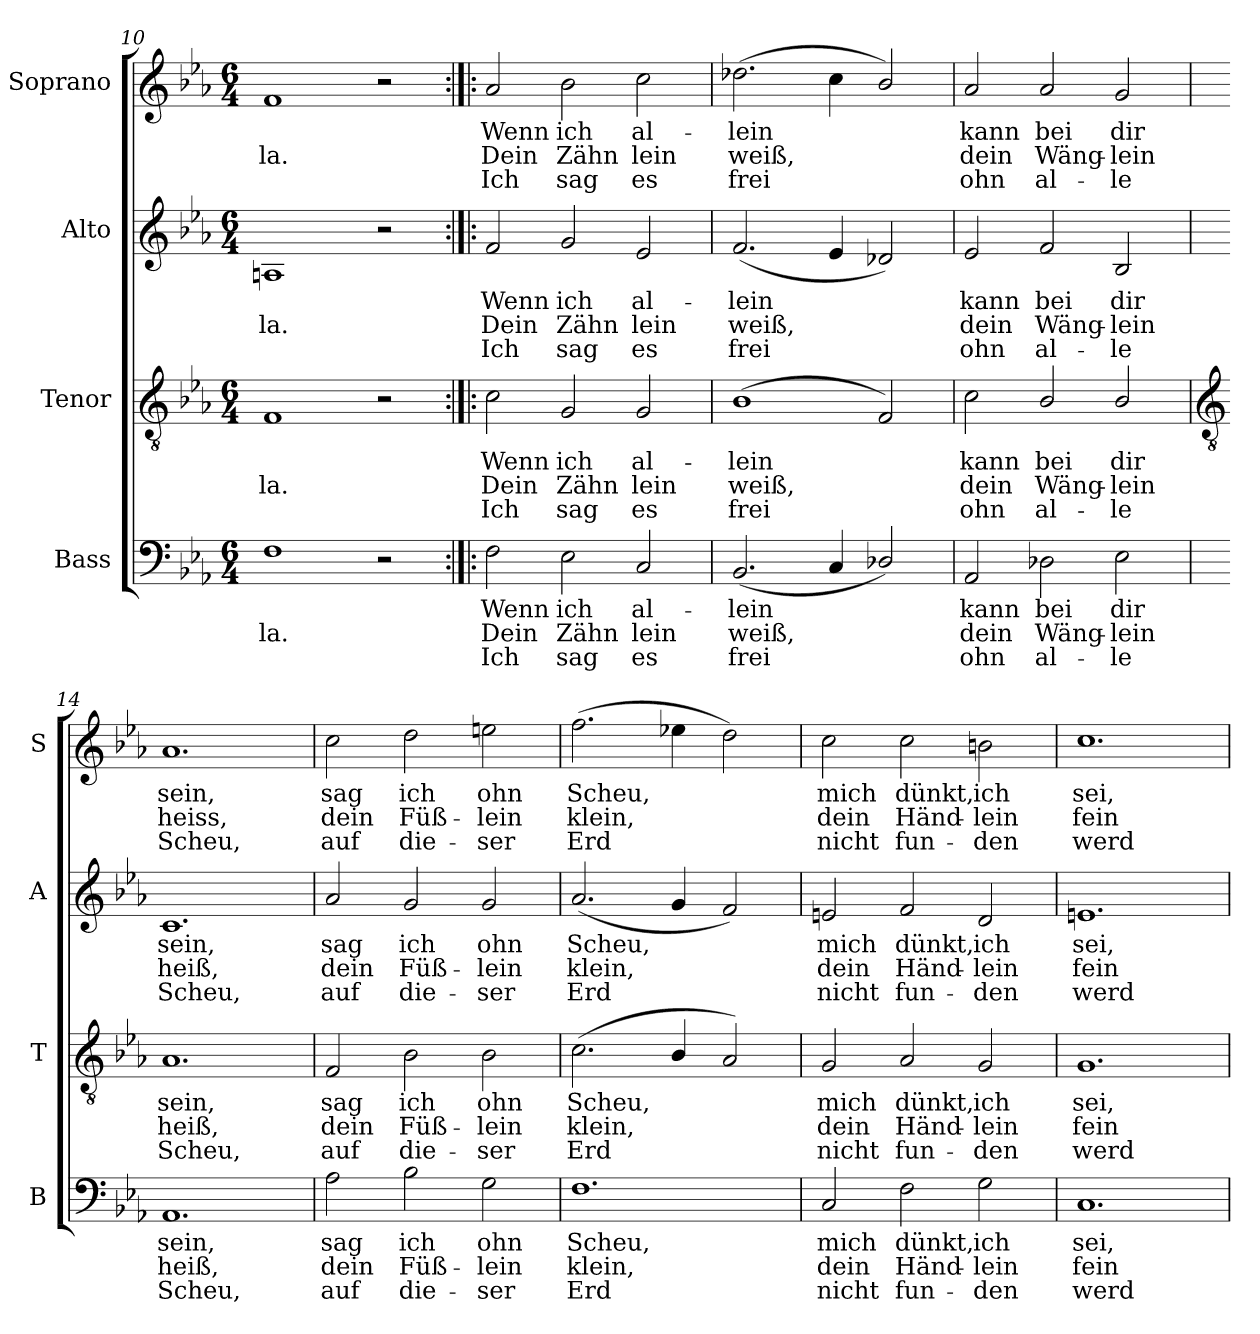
**kern	**text	**text	**text	**kern	**text	**text	**text	**kern	**text	**text	**text	**kern	**text	**text	**text
*part4	*part4	*part4	*part4	*part3	*part3	*part3	*part3	*part2	*part2	*part2	*part2	*part1	*part1	*part1	*part1
*staff4	*staff4	*staff4	*staff4	*staff3	*staff3	*staff3	*staff3	*staff2	*staff2	*staff2	*staff2	*staff1	*staff1	*staff1	*staff1
*I"Bass	*	*	*	*I"Tenor	*	*	*	*I"Alto	*	*	*	*I"Soprano	*	*	*
*I'B	*	*	*	*I'T	*	*	*	*I'A	*	*	*	*I'S	*	*	*
*clefF4	*	*	*	*clefGv2	*	*	*	*clefG2	*	*	*	*clefG2	*	*	*
*k[b-e-a-]	*	*	*	*k[b-e-a-]	*	*	*	*k[b-e-a-]	*	*	*	*k[b-e-a-]	*	*	*
*E-:	*	*	*	*E-:	*	*	*	*E-:	*	*	*	*E-:	*	*	*
*M6/4	*	*	*	*M6/4	*	*	*	*M6/4	*	*	*	*M6/4	*	*	*
=10	=10	=10	=10	=10	=10	=10	=10	=10	=10	=10	=10	=10	=10	=10	=10
!	!	!LO:LY:b	!	!	!	!LO:LY:b	!	!	!	!LO:LY:b	!	!	!	!LO:LY:b	!
1F	.	la.	.	1F	.	la.	.	1An	.	la.	.	1f	.	la.	.
2r	.	.	.	2r	.	.	.	2r	.	.	.	2r	.	.	.
=11:|!|:	=11:|!|:	=11:|!|:	=11:|!|:	=11:|!|:	=11:|!|:	=11:|!|:	=11:|!|:	=11:|!|:	=11:|!|:	=11:|!|:	=11:|!|:	=11:|!|:	=11:|!|:	=11:|!|:	=11:|!|:
!	!LO:LY:b	!LO:LY:b	!LO:LY:b	!	!LO:LY:b	!LO:LY:b	!LO:LY:b	!	!LO:LY:b	!LO:LY:b	!LO:LY:b	!	!LO:LY:b	!LO:LY:b	!LO:LY:b
2F	Wenn	Dein	Ich	2c	Wenn	Dein	Ich	2f	Wenn	Dein	Ich	2a-	Wenn	Dein	Ich
!	!LO:LY:b	!LO:LY:b	!LO:LY:b	!	!LO:LY:b	!LO:LY:b	!LO:LY:b	!	!LO:LY:b	!LO:LY:b	!LO:LY:b	!	!LO:LY:b	!LO:LY:b	!LO:LY:b
2E-	ich	Zähn	sag	2G	ich	Zähn	sag	2g	ich	Zähn	sag	2b-	ich	Zähn	sag
!	!LO:LY:b	!LO:LY:b	!LO:LY:b	!	!LO:LY:b	!LO:LY:b	!LO:LY:b	!	!LO:LY:b	!LO:LY:b	!LO:LY:b	!	!LO:LY:b	!LO:LY:b	!LO:LY:b
2C	al-	-lein	es	2G	al-	-lein	es	2e-	al-	-lein	es	2cc	al-	-lein	es
=12	=12	=12	=12	=12	=12	=12	=12	=12	=12	=12	=12	=12	=12	=12	=12
!	!LO:LY:b	!LO:LY:b	!LO:LY:b	!	!LO:LY:b	!LO:LY:b	!LO:LY:b	!	!LO:LY:b	!LO:LY:b	!LO:LY:b	!	!LO:LY:b	!LO:LY:b	!LO:LY:b
(<2.BB-	lein	weiß,	frei	(<1B-	lein	weiß,	frei	(<2.f	lein	weiß,	frei	(>2.dd-X	lein	weiß,	frei
4C	.	.	.	.	.	.	.	4e-	.	.	.	4cc	.	.	.
2D-X/)	.	.	.	2F)	.	.	.	2d-X)	.	.	.	2b-/)	.	.	.
=13	=13	=13	=13	=13	=13	=13	=13	=13	=13	=13	=13	=13	=13	=13	=13
!	!LO:LY:b	!LO:LY:b	!LO:LY:b	!	!LO:LY:b	!LO:LY:b	!LO:LY:b	!	!LO:LY:b	!LO:LY:b	!LO:LY:b	!	!LO:LY:b	!LO:LY:b	!LO:LY:b
2AA-	kann	dein	ohn	2c	kann	dein	ohn	2e-	kann	dein	ohn	2a-	kann	dein	ohn
!	!LO:LY:b	!LO:LY:b	!LO:LY:b	!	!LO:LY:b	!LO:LY:b	!LO:LY:b	!	!LO:LY:b	!LO:LY:b	!LO:LY:b	!	!LO:LY:b	!LO:LY:b	!LO:LY:b
2D-X	bei	Wäng-	-al-	2B-/	bei	Wäng-	-al-	2f	bei	Wäng-	-al-	2a-	bei	Wäng-	-al-
!	!LO:LY:b	!LO:LY:b	!LO:LY:b	!	!LO:LY:b	!LO:LY:b	!LO:LY:b	!	!LO:LY:b	!LO:LY:b	!LO:LY:b	!	!LO:LY:b	!LO:LY:b	!LO:LY:b
2E-	-dir	lein	le	2B-/	-dir	lein	le	2B-	-dir	lein	le	2g	-dir	lein	le
!!LO:LB:g=z
=14	=14	=14	=14	=14	=14	=14	=14	=14	=14	=14	=14	=14	=14	=14	=14
*	*	*	*	*clefGv2	*	*	*	*	*	*	*	*	*	*	*
!	!LO:LY:b	!LO:LY:b	!LO:LY:b	!	!LO:LY:b	!LO:LY:b	!LO:LY:b	!	!LO:LY:b	!LO:LY:b	!LO:LY:b	!	!LO:LY:b	!LO:LY:b	!LO:LY:b
1.AA-	sein,	heiß,	Scheu,	1.A-	sein,	heiß,	Scheu,	1.c	sein,	heiß,	Scheu,	1.a-	sein,	heiss,	Scheu,
=15	=15	=15	=15	=15	=15	=15	=15	=15	=15	=15	=15	=15	=15	=15	=15
!	!LO:LY:b	!LO:LY:b	!LO:LY:b	!	!LO:LY:b	!LO:LY:b	!LO:LY:b	!	!LO:LY:b	!LO:LY:b	!LO:LY:b	!	!LO:LY:b	!LO:LY:b	!LO:LY:b
2A-	sag	dein	auf	2F	sag	dein	auf	2a-	sag	dein	auf	2cc	sag	dein	auf
!	!LO:LY:b	!LO:LY:b	!LO:LY:b	!	!LO:LY:b	!LO:LY:b	!LO:LY:b	!	!LO:LY:b	!LO:LY:b	!LO:LY:b	!	!LO:LY:b	!LO:LY:b	!LO:LY:b
2B-	ich	Füß-	-die-	2B-	ich	Füß-	-die-	2g	ich	Füß-	-die-	2dd	ich	Füß-	-die-
!	!LO:LY:b	!LO:LY:b	!LO:LY:b	!	!LO:LY:b	!LO:LY:b	!LO:LY:b	!	!LO:LY:b	!LO:LY:b	!LO:LY:b	!	!LO:LY:b	!LO:LY:b	!LO:LY:b
2G	-ohn	lein	ser	2B-	-ohn	lein	ser	2g	-ohn	lein	ser	2een	-ohn	lein	ser
=16	=16	=16	=16	=16	=16	=16	=16	=16	=16	=16	=16	=16	=16	=16	=16
!	!LO:LY:b	!LO:LY:b	!LO:LY:b	!	!LO:LY:b	!LO:LY:b	!LO:LY:b	!	!LO:LY:b	!LO:LY:b	!LO:LY:b	!	!LO:LY:b	!LO:LY:b	!LO:LY:b
1.F	Scheu,	klein,	Erd	(<2.c	Scheu,	klein,	Erd	(<2.a-	Scheu,	klein,	Erd	(>2.ff	Scheu,	klein,	Erd
.	.	.	.	4B-/	.	.	.	4g	.	.	.	4ee-X	.	.	.
.	.	.	.	2A-)	.	.	.	2f)	.	.	.	2dd)	.	.	.
=17	=17	=17	=17	=17	=17	=17	=17	=17	=17	=17	=17	=17	=17	=17	=17
!	!LO:LY:b	!LO:LY:b	!LO:LY:b	!	!LO:LY:b	!LO:LY:b	!LO:LY:b	!	!LO:LY:b	!LO:LY:b	!LO:LY:b	!	!LO:LY:b	!LO:LY:b	!LO:LY:b
2C	mich	dein	nicht	2G	mich	dein	nicht	2en	mich	dein	nicht	2cc	mich	dein	nicht
!	!LO:LY:b	!LO:LY:b	!LO:LY:b	!	!LO:LY:b	!LO:LY:b	!LO:LY:b	!	!LO:LY:b	!LO:LY:b	!LO:LY:b	!	!LO:LY:b	!LO:LY:b	!LO:LY:b
2F	dünkt,	Händ-	-fun-	2A-	dünkt,	Händ-	-fun-	2f	dünkt,	Händ-	-fun-	2cc	dünkt,	Händ-	-fun-
!	!LO:LY:b	!LO:LY:b	!LO:LY:b	!	!LO:LY:b	!LO:LY:b	!LO:LY:b	!	!LO:LY:b	!LO:LY:b	!LO:LY:b	!	!LO:LY:b	!LO:LY:b	!LO:LY:b
2G	-ich	lein	den	2G	-ich	lein	den	2d	-ich	lein	den	2bn	-ich	lein	den
=18	=18	=18	=18	=18	=18	=18	=18	=18	=18	=18	=18	=18	=18	=18	=18
!	!LO:LY:b	!LO:LY:b	!LO:LY:b	!	!LO:LY:b	!LO:LY:b	!LO:LY:b	!	!LO:LY:b	!LO:LY:b	!LO:LY:b	!	!LO:LY:b	!LO:LY:b	!LO:LY:b
1.C	sei,	fein	werd	1.G	sei,	fein	werd	1.en	sei,	fein	werd	1.cc	sei,	fein	werd
=	=	=	=	=	=	=	=	=	=	=	=	=	=	=	=
*-	*-	*-	*-	*-	*-	*-	*-	*-	*-	*-	*-	*-	*-	*-	*-
